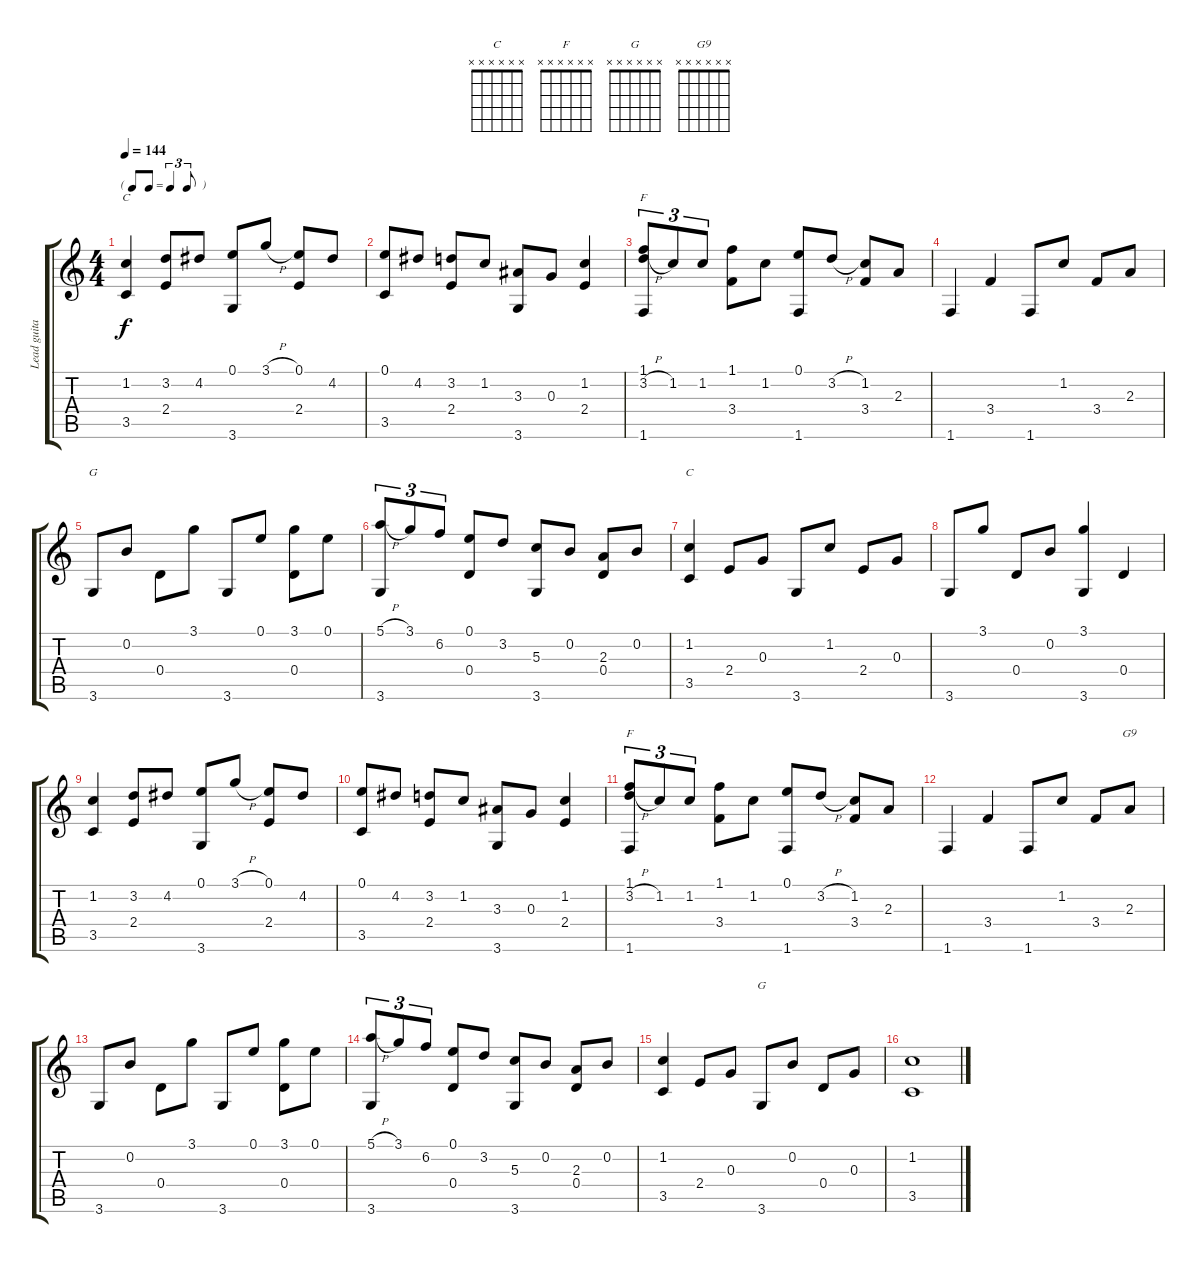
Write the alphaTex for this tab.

\track ("Lead guitar" "Lead guita") {instrument acousticguitarsteel}
\staff {score tabs}
\tuning (E4 B3 G3 D3 A2 E2) {hide}
\chord ("C" 0 1 0 2 3 x)
\chord ("F" 1 1 2 3 0 1) {barre 1}
\chord ("G" 3 0 0 0 x 3)
\chord ("C" x x x x x x)
\chord ("F" x x x x x x)
\chord ("G9" x x x x x x)
\chord ("G" x x x x x x)
\ts (4 4)
\tf triplet8th
\tempo 144
\clef g2
\ks c
(1.2 3.5).4{ch "C" dy f} (3.2 2.4).8 4.2.8 (0.1 3.6).8 3.1{h}.8 (0.1 2.4).8 4.2.8 |
(0.1 3.5).8 4.2.8 (3.2 2.4).8 1.2.8 (3.3 3.6).8 0.3.8 (1.2 2.4).4 |
(1.1 3.2{h} 1.6).8{tu (3 2) ch "F"} 1.2.8{tu (3 2)} 1.2.8{tu (3 2)} (1.1 3.4).8 1.2.8 (0.1 1.6).8 3.2{h}.8 (1.2 3.4).8 2.3.8 |
1.6.4 3.4.4 1.6.8 1.2.8 3.4.8 2.3.8 |
3.6.8{ch "G"} 0.2.8 0.4.8 3.1.8 3.6.8 0.1.8 (3.1 0.4).8 0.1.8 |
(5.1{h} 3.6).8{tu (3 2)} 3.1.8{tu (3 2)} 6.2.8{tu (3 2)} (0.1 0.4).8 3.2.8 (5.3 3.6).8 0.2.8 (2.3 0.4).8 0.2.8 |
(1.2 3.5).4{ch "C"} 2.4.8 0.3.8 3.6.8 1.2.8 2.4.8 0.3.8 |
3.6.8 3.1.8 0.4.8 0.2.8 (3.1 3.6).4 0.4.4 |
(1.2 3.5).4 (3.2 2.4).8 4.2.8 (0.1 3.6).8 3.1{h}.8 (0.1 2.4).8 4.2.8 |
(0.1 3.5).8 4.2.8 (3.2 2.4).8 1.2.8 (3.3 3.6).8 0.3.8 (1.2 2.4).4 |
(1.1 3.2{h} 1.6).8{tu (3 2) ch "F"} 1.2.8{tu (3 2)} 1.2.8{tu (3 2)} (1.1 3.4).8 1.2.8 (0.1 1.6).8 3.2{h}.8 (1.2 3.4).8 2.3.8 |
1.6.4 3.4.4 1.6.8 1.2.8 3.4.8 2.3.8{ch "G9"} |
3.6.8 0.2.8 0.4.8 3.1.8 3.6.8 0.1.8 (3.1 0.4).8 0.1.8 |
(5.1{h} 3.6).8{tu (3 2)} 3.1.8{tu (3 2)} 6.2.8{tu (3 2)} (0.1 0.4).8 3.2.8 (5.3 3.6).8 0.2.8 (2.3 0.4).8 0.2.8 |
(1.2 3.5).4 2.4.8 0.3.8 3.6.8{ch "G"} 0.2.8 0.4.8 0.3.8 |
(1.2 3.5).1
